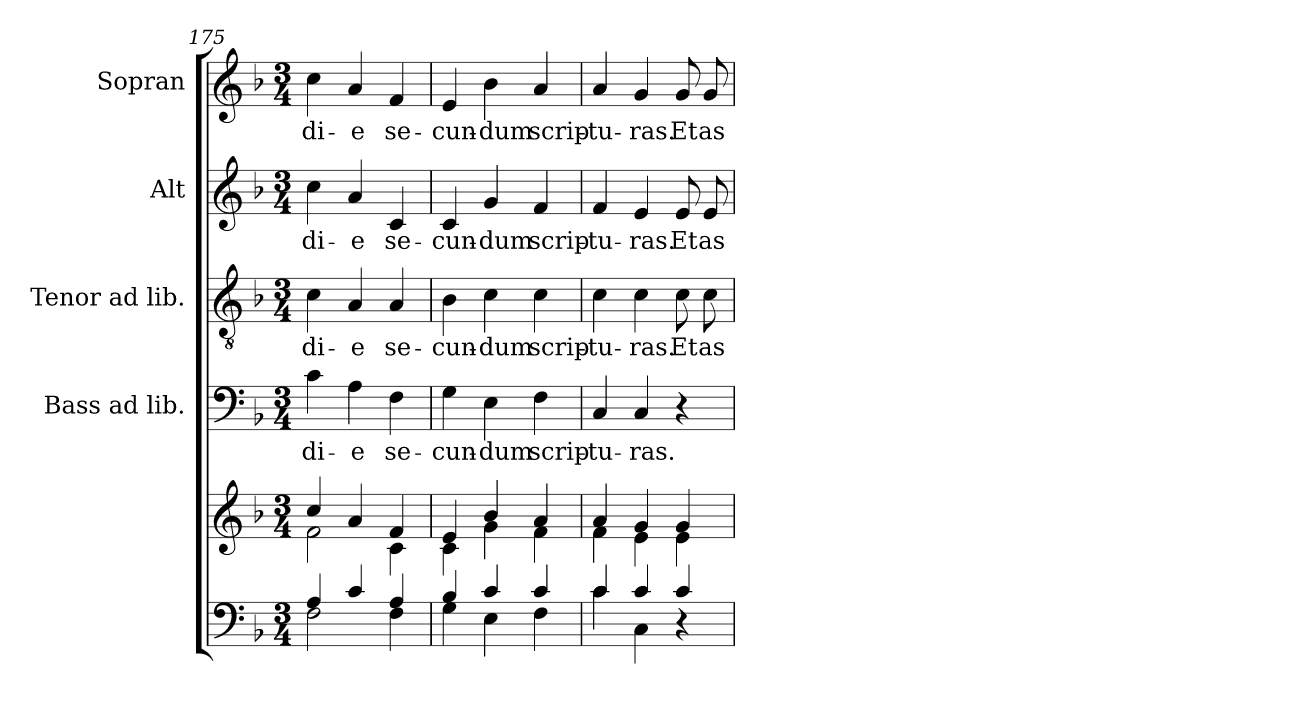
**kern	**kern	**kern	**text	**kern	**text	**kern	**text	**kern	**text
*part5	*part5	*part4	*part4	*part3	*part3	*part2	*part2	*part1	*part1
*staff6	*staff5	*staff4	*staff4	*staff3	*staff3	*staff2	*staff2	*staff1	*staff1
*	*	*I"Bass ad lib.	*	*I"Tenor ad lib.	*	*I"Alt	*	*I"Sopran	*
*	*	*I'B.	*	*I'T.	*	*I'A.	*	*I'S.	*
*clefF4	*clefG2	*clefF4	*	*clefGv2	*	*clefG2	*	*clefG2	*
*k[b-]	*k[b-]	*k[b-]	*	*k[b-]	*	*k[b-]	*	*k[b-]	*
*F:	*F:	*F:	*	*F:	*	*F:	*	*F:	*
*M3/4	*M3/4	*M3/4	*	*M3/4	*	*M3/4	*	*M3/4	*
=175	=175	=175	=175	=175	=175	=175	=175	=175	=175
*^	*^	*	*	*	*	*	*	*	*
!	!	!	!	!	!LO:LY:b	!	!LO:LY:b	!	!LO:LY:b	!	!LO:LY:b
4A/	2F\	4cc/	2f\	4c\	di-	4c\	di-	4cc\	di-	4cc\	di-
!	!	!	!	!	!LO:LY:b	!	!LO:LY:b	!	!LO:LY:b	!	!LO:LY:b
4c/	.	4a/	.	4A\	-e	4A/	-e	4a/	-e	4a/	-e
!	!	!	!	!	!LO:LY:b	!	!LO:LY:b	!	!LO:LY:b	!	!LO:LY:b
4A/	4F\	4f/	4c\	4F\	se-	4A/	se-	4c/	se-	4f/	se-
=176	=176	=176	=176	=176	=176	=176	=176	=176	=176	=176	=176
!	!	!	!	!	!LO:LY:b	!	!LO:LY:b	!	!LO:LY:b	!	!LO:LY:b
4B-/	4G\	4e/	4c\	4G\	-cun-	4B-\	-cun-	4c/	-cun-	4e/	-cun-
!	!	!	!	!	!LO:LY:b	!	!LO:LY:b	!	!LO:LY:b	!	!LO:LY:b
4c/	4E\	4b-/	4g\	4E\	-dum	4c\	-dum	4g/	-dum	4b-\	-dum
!	!	!	!	!	!LO:LY:b	!	!LO:LY:b	!	!LO:LY:b	!	!LO:LY:b
4c/	4F\	4a/	4f\	4F\	scrip-	4c\	scrip-	4f/	scrip-	4a/	scrip-
!!LO:PB:g=z
=177	=177	=177	=177	=177	=177	=177	=177	=177	=177	=177	=177
!	!	!	!	!	!LO:LY:b	!	!LO:LY:b	!	!LO:LY:b	!	!LO:LY:b
4c/	4c\	4a/	4f\	4C/	-tu-	4c\	-tu-	4f/	-tu-	4a/	-tu-
!	!	!	!	!	!LO:LY:b	!	!LO:LY:b	!	!LO:LY:b	!	!LO:LY:b
4c/	4C\	4g/	4e\	4C/	-ras.	4c\	-ras.	4e/	-ras.	4g/	-ras.
!	!	!	!	!	!	!	!LO:LY:b	!	!LO:LY:b	!	!LO:LY:b
4c/	4rC	4g/	4e\	4r	.	8c\	Et	8e/	Et	8g/	Et
!	!	!	!	!	!	!	!LO:LY:b	!	!LO:LY:b	!	!LO:LY:b
.	.	.	.	.	.	8c\	as-	8e/	as-	8g/	as-
*v	*v	*	*	*	*	*	*	*	*	*	*
*	*v	*v	*	*	*	*	*	*	*	*
=	=	=	=	=	=	=	=	=	=
*-	*-	*-	*-	*-	*-	*-	*-	*-	*-
